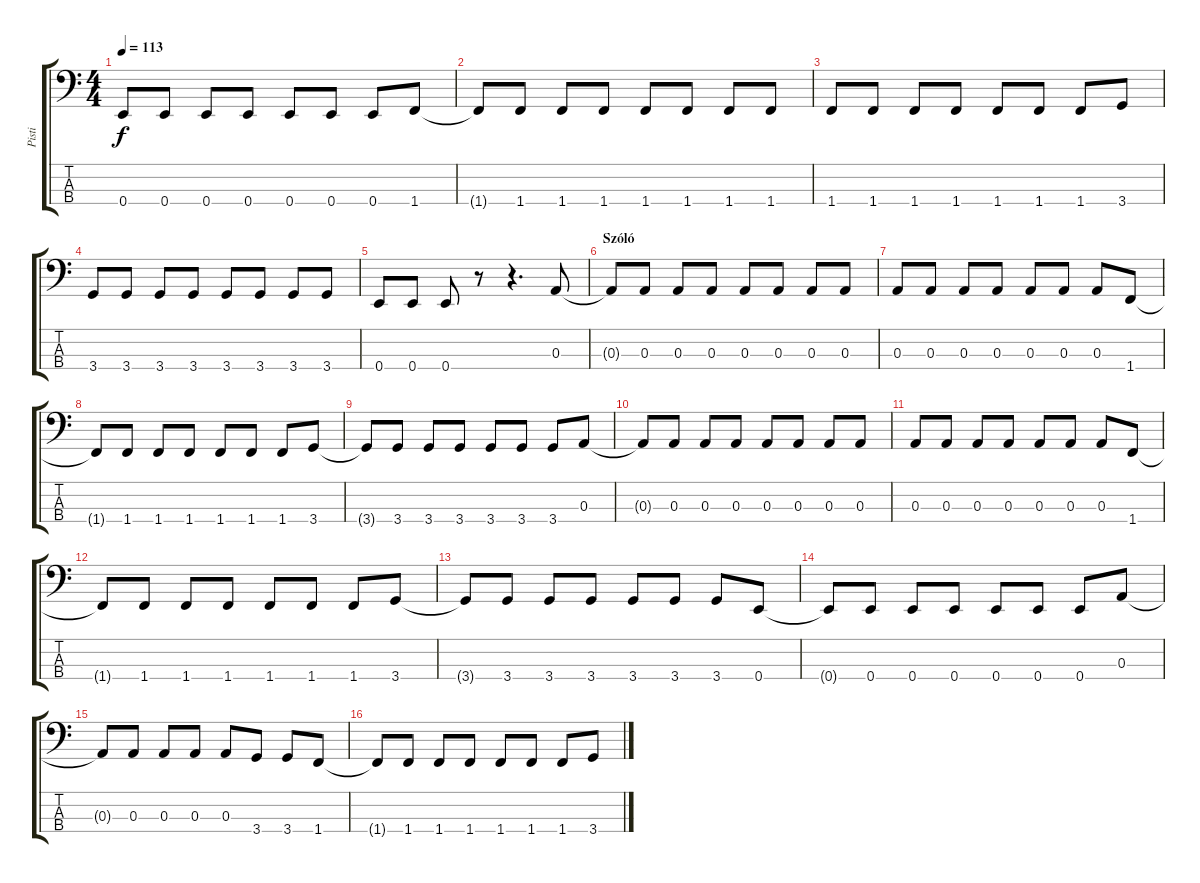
\track ("Pisti" "Pisti") {instrument electricbassfinger}
\staff {score tabs}
\tuning (G2 D2 A1 E1) {hide}
\ts (4 4)
\tempo 113
\clef f4
\ks c
0.4.8{dy f} 0.4.8 0.4.8 0.4.8 0.4.8 0.4.8 0.4.8 1.4.8 |
1.4{t}.8 1.4.8 1.4.8 1.4.8 1.4.8 1.4.8 1.4.8 1.4.8 |
1.4.8 1.4.8 1.4.8 1.4.8 1.4.8 1.4.8 1.4.8 3.4.8 |
3.4.8 3.4.8 3.4.8 3.4.8 3.4.8 3.4.8 3.4.8 3.4.8 |
0.4.8 0.4.8 0.4.8 r.8 r.4{d} 0.3.8 |
\section ("" "Szóló")
0.3{t}.8 0.3.8 0.3.8 0.3.8 0.3.8 0.3.8 0.3.8 0.3.8 |
0.3.8 0.3.8 0.3.8 0.3.8 0.3.8 0.3.8 0.3.8 1.4.8 |
1.4{t}.8 1.4.8 1.4.8 1.4.8 1.4.8 1.4.8 1.4.8 3.4.8 |
3.4{t}.8 3.4.8 3.4.8 3.4.8 3.4.8 3.4.8 3.4.8 0.3.8 |
0.3{t}.8 0.3.8 0.3.8 0.3.8 0.3.8 0.3.8 0.3.8 0.3.8 |
0.3.8 0.3.8 0.3.8 0.3.8 0.3.8 0.3.8 0.3.8 1.4.8 |
1.4{t}.8 1.4.8 1.4.8 1.4.8 1.4.8 1.4.8 1.4.8 3.4.8 |
3.4{t}.8 3.4.8 3.4.8 3.4.8 3.4.8 3.4.8 3.4.8 0.4.8 |
0.4{t}.8 0.4.8 0.4.8 0.4.8 0.4.8 0.4.8 0.4.8 0.3.8 |
0.3{t}.8 0.3.8 0.3.8 0.3.8 0.3.8 3.4.8 3.4.8 1.4.8 |
1.4{t}.8 1.4.8 1.4.8 1.4.8 1.4.8 1.4.8 1.4.8 3.4.8
